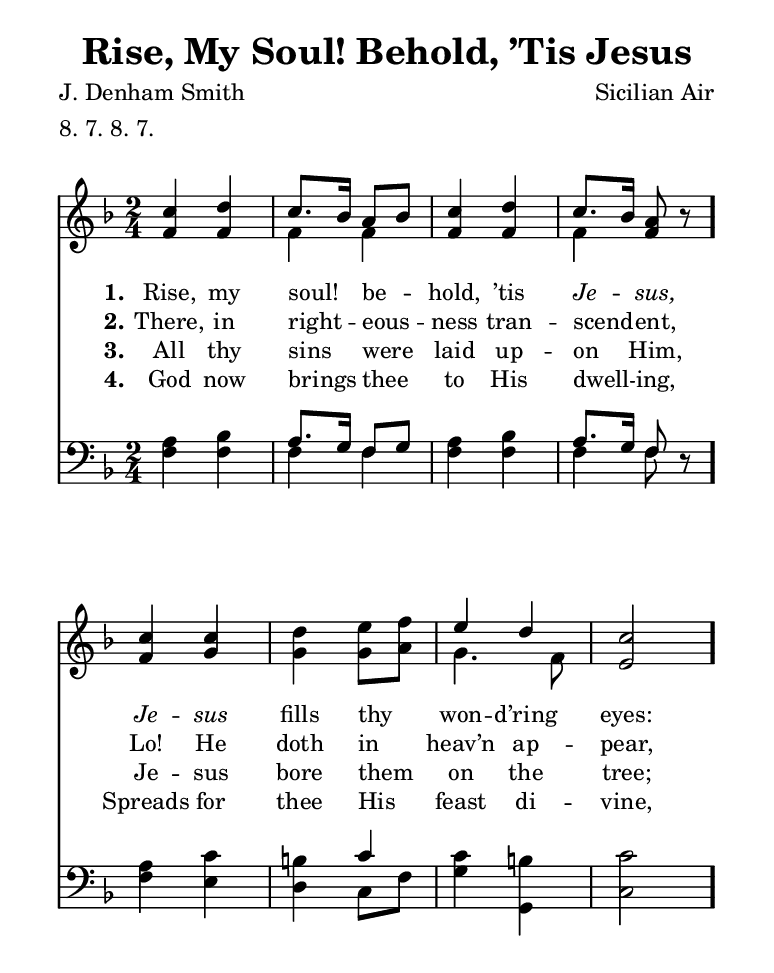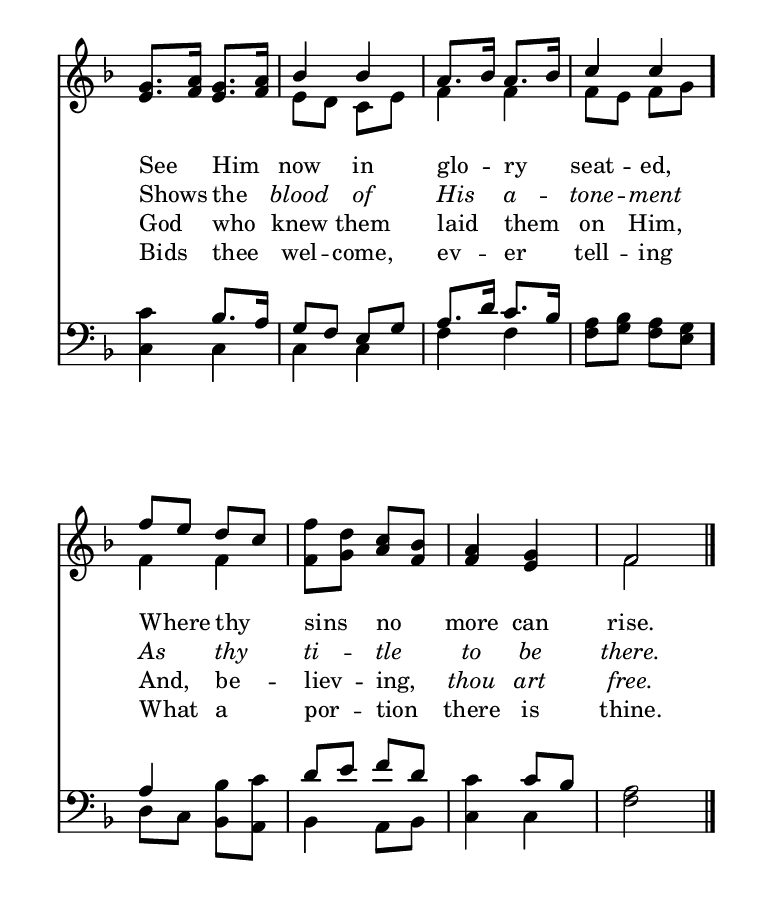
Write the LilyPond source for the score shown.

\include "common/global.ily"
\paper {
  \include "common/paper.ily"
  ragged-bottom = ##t
  system-system-spacing.padding = 11
}

\header{
  hymnnumber = "288"
  title = "Rise, My Soul! Behold, ’Tis Jesus"
  tunename = "Sicilian Mariners"
  meter = "8. 7. 8. 7."
  poet = "J. Denham Smith"
  composer = "Sicilian Air"
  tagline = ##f
}

global = {
  \include "common/overrides.ily"
  \override Staff.TimeSignature.style = #'numbered
  \time 2/4
  \override Score.MetronomeMark.transparent = ##t % hide all fermata changes too
  \tempo 4=80
  \key f \major
  \autoBeamOff
}

notesSoprano = {
\global
\relative c'' {

  c4 d | c8.[ bes16] a8[ bes] | c4 d | c8.[ bes16] a8 r8 |
  c4 c | d e8[ f] | e4 d | c2 |
  g8.[ a16] g8.[ a16] | bes4 bes | a8.[ bes16] a8.[ bes16] c4 c |
  f8[ e] d[ c] | f[ d] c[ bes] | a4 g | f2 |

  \bar "|."

}
}

notesAlto = {
\global
\relative e' {

  f4 f | f f | f f | f f8 r |
  f4 g | g g8[ a] | g4. f8 | e2 |
  e8.[ f16] e8.[ f16] | e8[ d] c[ e] | f4 f | f8[ e] f[ g] |
  f4 f | f8[ g] a8[ f] | f4 e | f2 |

}
}

notesTenor = {
\global
\relative a {

  a4 bes | a8.[ g16] f8[ g] | a4 bes | a8.[ g16] f8 r |
  a4 c | b c | c b | c2 |
  c4 bes8.[ a16] | g8[ f] e[ g] | a8.[ d16] c8.[ bes16] | a8[ bes] a[ g] |
  a4 bes8[ c] | d[ e] f[ d] | c4 c8[ bes] | a2 |

}
}

notesBass = {
\global
\relative f {

  f4 f | f f | f f | f f8 r |
  f4 e | d c8[ f] | g4 g, | c2 |
  c4 c | c c | f f | f8[ g] f[ e] |
  d8[ c] bes[ a] | bes4 a8[ bes] | c4 c | f2 |

}
}

wordsA = \lyricmode {
\set stanza = "1."

Rise, my soul! be -- hold, ’tis \italicsOn Je -- sus, \bar "."
Je -- sus \italicsOff fills thy won -- d’ring eyes: \bar "."
See Him now in glo -- ry seat -- ed, \bar "."
Where thy sins no more can rise. \bar "."

}

wordsB = \lyricmode {
\set stanza = "2."

There, in right -- eous -- ness tran -- scend -- ent,
Lo! He doth in heav’n ap -- pear,
Shows the \italicsOn blood of His a -- tone -- ment
As thy ti -- tle to be there. \italicsOff

}

wordsC = \lyricmode {
\set stanza = "3."

All thy sins were laid up -- on Him,
Je -- sus bore them on the tree;
God who knew them laid them on Him,
And, be -- liev -- ing, \italicsOn thou art free. \italicsOff

}

wordsD = \lyricmode {
\set stanza = "4."

God now brings thee to His dwell -- ing,
Spreads for thee His feast di -- vine,
Bids thee wel -- come, ev -- er tell -- ing
What a por -- tion there is thine.

}

wordsE = \markuplist {

\line { In that circle of God’s favor– }
\line { { \hspace #2 } Circle of the Father’s love– }
\line { All is rest, and rest forever, }
\line { { \hspace #2 } All is perfectness above. }

}

wordsF = \markuplist {

\line { Blessed, glorious word “forever,” }
\line { { \hspace #2 } Yea, “forever” is the word; }
\line { Nothing can the ransomed sever, }
\line { { \hspace #2 } Naught divide them from the Lord. }

}

\score {
  \context ChoirStaff <<
    \context Staff = upper <<
      \set Staff.autoBeaming = ##f
      \set ChoirStaff.systemStartDelimiter = #'SystemStartBar
      \set ChoirStaff.printPartCombineTexts = ##f
      \partcombine #'(2 . 9) \notesSoprano \notesAlto
      \context NullVoice = sopranos { \voiceOne << \notesSoprano >> }
      \context NullVoice = altos { \voiceTwo << \notesAlto >> }
      \context Lyrics = one   \lyricsto sopranos \wordsA
      \context Lyrics = two   \lyricsto sopranos \wordsB
      \context Lyrics = three \lyricsto sopranos \wordsC
      \context Lyrics = four  \lyricsto sopranos \wordsD
    >>
    \context Staff = men <<
      \set Staff.autoBeaming = ##f
      \clef bass
      \set ChoirStaff.printPartCombineTexts = ##f
      \partcombine #'(2 . 9) \notesTenor \notesBass
      \context NullVoice = tenors { \voiceOne << \notesTenor >> }
      \context NullVoice = basses { \voiceTwo << \notesBass >> }
    >>
  >>
  \layout {
    \include "common/layout.ily"
  }
  \midi{
    \include "common/midi.ily"
  }
}

\markup { \fill-line {
  \null
  \column {
    \line{ \bold 5 \column { \wordsE } }
    \vspace #1
    \line{ \bold 6 \column { \wordsF } }
  }
  \null
} }

\version "2.19.49"  % necessary for upgrading to future LilyPond versions.

% vi:set et ts=2 sw=2 ai nocindent syntax=lilypond:
